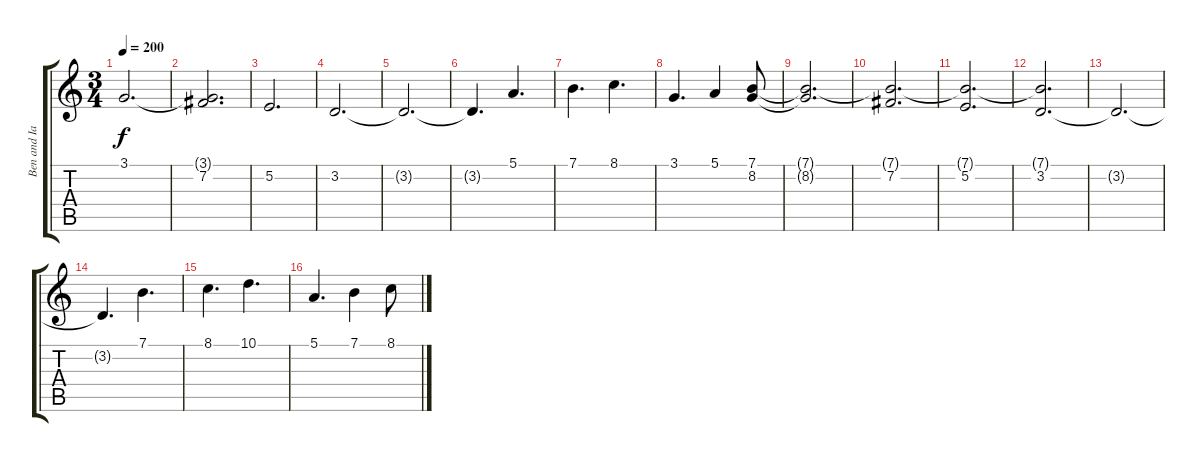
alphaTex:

\track ("Ben and Ian" "Ben and Ia") {instrument electricgrandpiano}
\staff {score tabs}
\tuning (E4 B3 G3 D3 A2 E2) {hide}
\ts (3 4)
\tempo 200
\clef g2
\ks c
3.1{t}.2{d dy f} |
(3.1{t} 7.2).2{d} |
5.2.2{d} |
3.2.2{d} |
3.2{t}.2{d} |
3.2{t}.4{d} 5.1.4{d} |
7.1.4{d} 8.1.4{d} |
3.1.4{d} 5.1.4 (7.1 8.2).8 |
(7.1{t} 8.2{t}).2{d} |
(7.1{t} 7.2).2{d} |
(7.1{t} 5.2).2{d} |
(7.1{t} 3.2).2{d} |
3.2{t}.2{d} |
3.2{t}.4{d} 7.1.4{d} |
8.1.4{d} 10.1.4{d} |
5.1.4{d} 7.1.4 8.1.8
